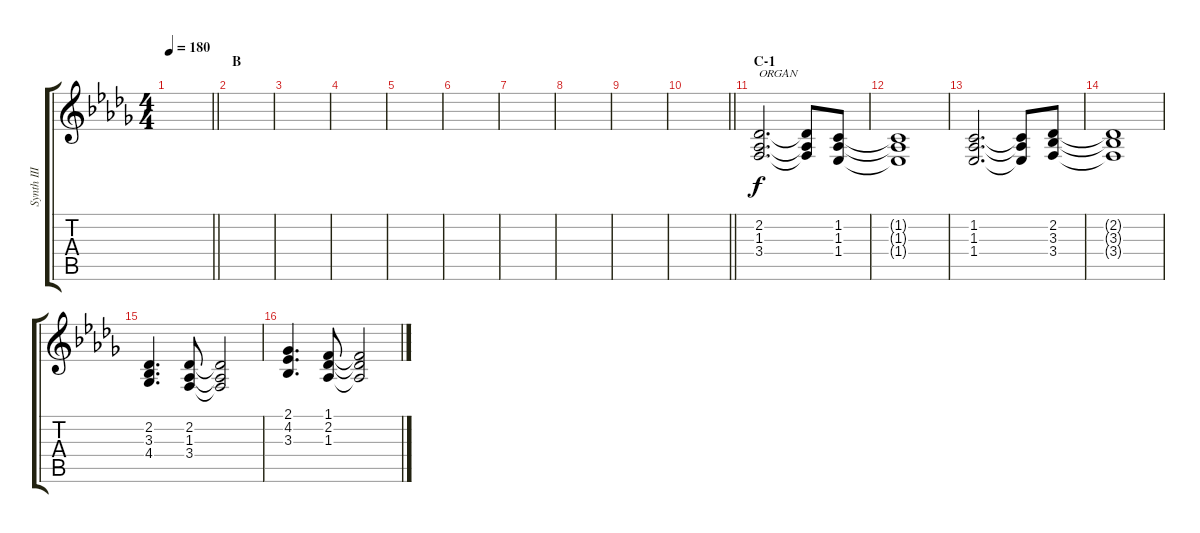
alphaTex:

\track ("Synth III (Kotobuki Tsumugi)" "Synth III ") {instrument drawbarorgan}
\staff {score tabs}
\tuning (E4 B3 G3 D3 A2 E2) {hide}
\ts (4 4)
\tempo 180
\clef g2
\barLineRight lightlight
\ks db
|
\section ("" "B")
|
|
|
|
|
|
|
|
\barLineRight lightlight
|
\section ("" "C-1")
(2.2 1.3 3.4).2{d txt "ORGAN"} (2.2{t} 1.3{t} 3.4{t}).8 (1.2 1.3 1.4).8 |
(1.2{t} 1.3{t} 1.4{t}).1 |
(1.2 1.3 1.4).2{d} (1.2{t} 1.3{t} 1.4{t}).8 (2.2 3.3 3.4).8 |
(2.2{t} 3.3{t} 3.4{t}).1 |
(2.2 3.3 4.4).4{d} (2.2 1.3 3.4).8 (2.2{t} 1.3{t} 3.4{t}).2 |
(2.1 4.2 3.3).4{d} (1.1 2.2 1.3).8 (1.1{t} 2.2{t} 1.3{t}).2
